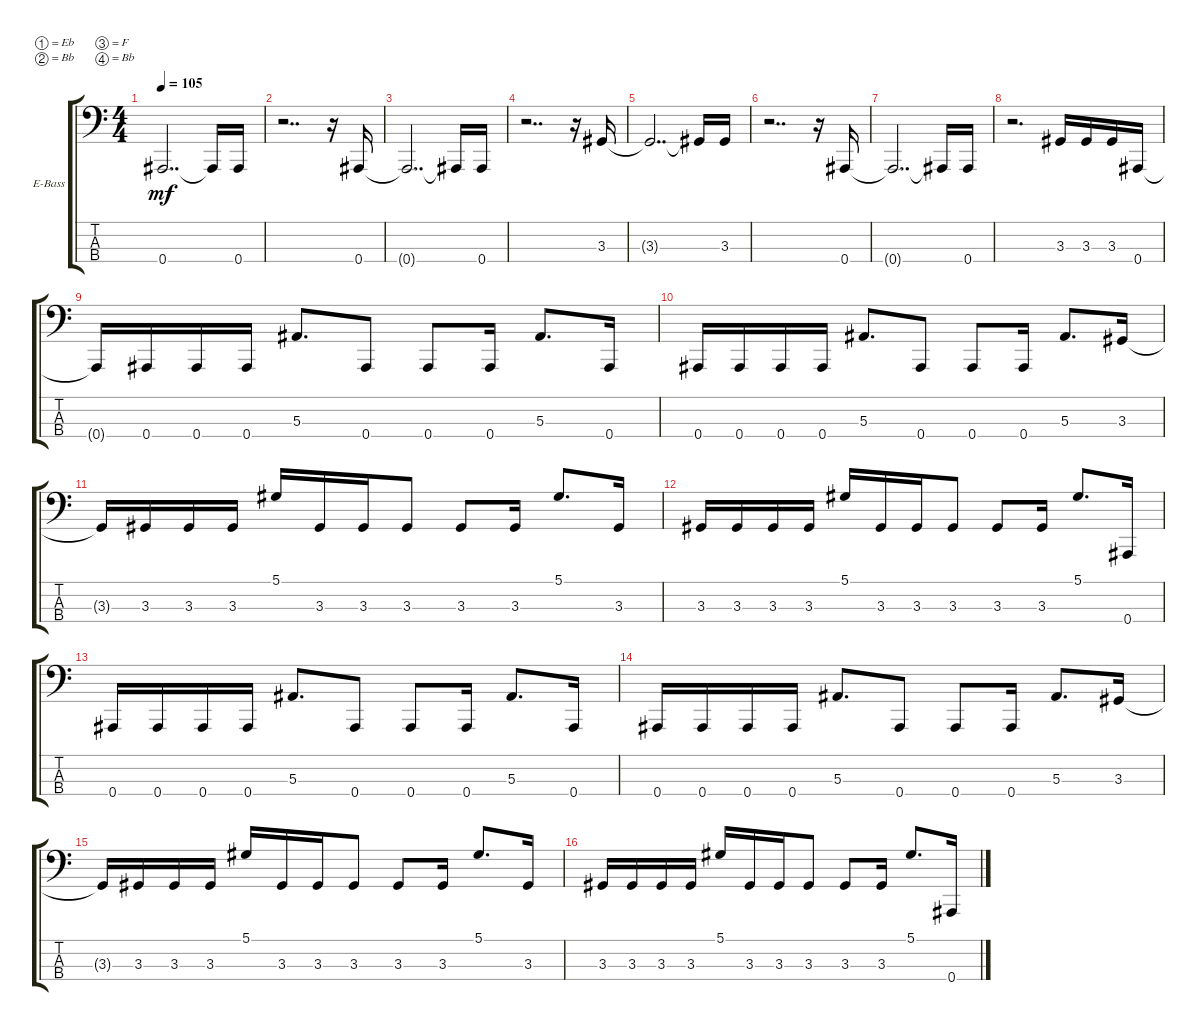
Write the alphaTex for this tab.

\defaultSystemsLayout 4
\bracketExtendMode groupsimilarinstruments
\firstSystemTrackNameOrientation horizontal
\otherSystemsTrackNameOrientation horizontal
\track ("Electric Bass" "E-Bass") {instrument electricbassfinger}
\staff {score tabs}
\tuning (Eb2 Bb1 F1 Bb0)
\ts (4 4)
\tempo 105
\clef f4
\ks c
0.4.2{dd dy mf instrument electricbassfinger} 0.4{t}.16 0.4.16 |
r.2{dd} r.16 0.4.16 |
0.4{t}.2{dd} 0.4{t}.16 0.4.16 |
r.2{dd} r.16 3.3.16 |
3.3{t}.2{dd} 3.3{t}.16 3.3.16 |
r.2{dd} r.16 0.4.16 |
0.4{t}.2{dd} 0.4{t}.16 0.4.16 |
r.2{d} 3.3.16 3.3.16 3.3.16 0.4.16 |
0.4{t}.16 0.4.16 0.4.16 0.4.16 5.3.8{d} 0.4.8 0.4.8 0.4.16 5.3.8{d} 0.4.16 |
0.4.16 0.4.16 0.4.16 0.4.16 5.3.8{d} 0.4.8 0.4.8 0.4.16 5.3.8{d} 3.3.16 |
3.3{t}.16 3.3.16 3.3.16 3.3.16 5.1.16 3.3.16 3.3.16 3.3.8 3.3.8 3.3.16 5.1.8{d} 3.3.16 |
3.3.16 3.3.16 3.3.16 3.3.16 5.1.16 3.3.16 3.3.16 3.3.8 3.3.8 3.3.16 5.1.8{d} 0.4.16 |
0.4.16 0.4.16 0.4.16 0.4.16 5.3.8{d} 0.4.8 0.4.8 0.4.16 5.3.8{d} 0.4.16 |
0.4.16 0.4.16 0.4.16 0.4.16 5.3.8{d} 0.4.8 0.4.8 0.4.16 5.3.8{d} 3.3.16 |
3.3{t}.16 3.3.16 3.3.16 3.3.16 5.1.16 3.3.16 3.3.16 3.3.8 3.3.8 3.3.16 5.1.8{d} 3.3.16 |
3.3.16 3.3.16 3.3.16 3.3.16 5.1.16 3.3.16 3.3.16 3.3.8 3.3.8 3.3.16 5.1.8{d} 0.4.16
